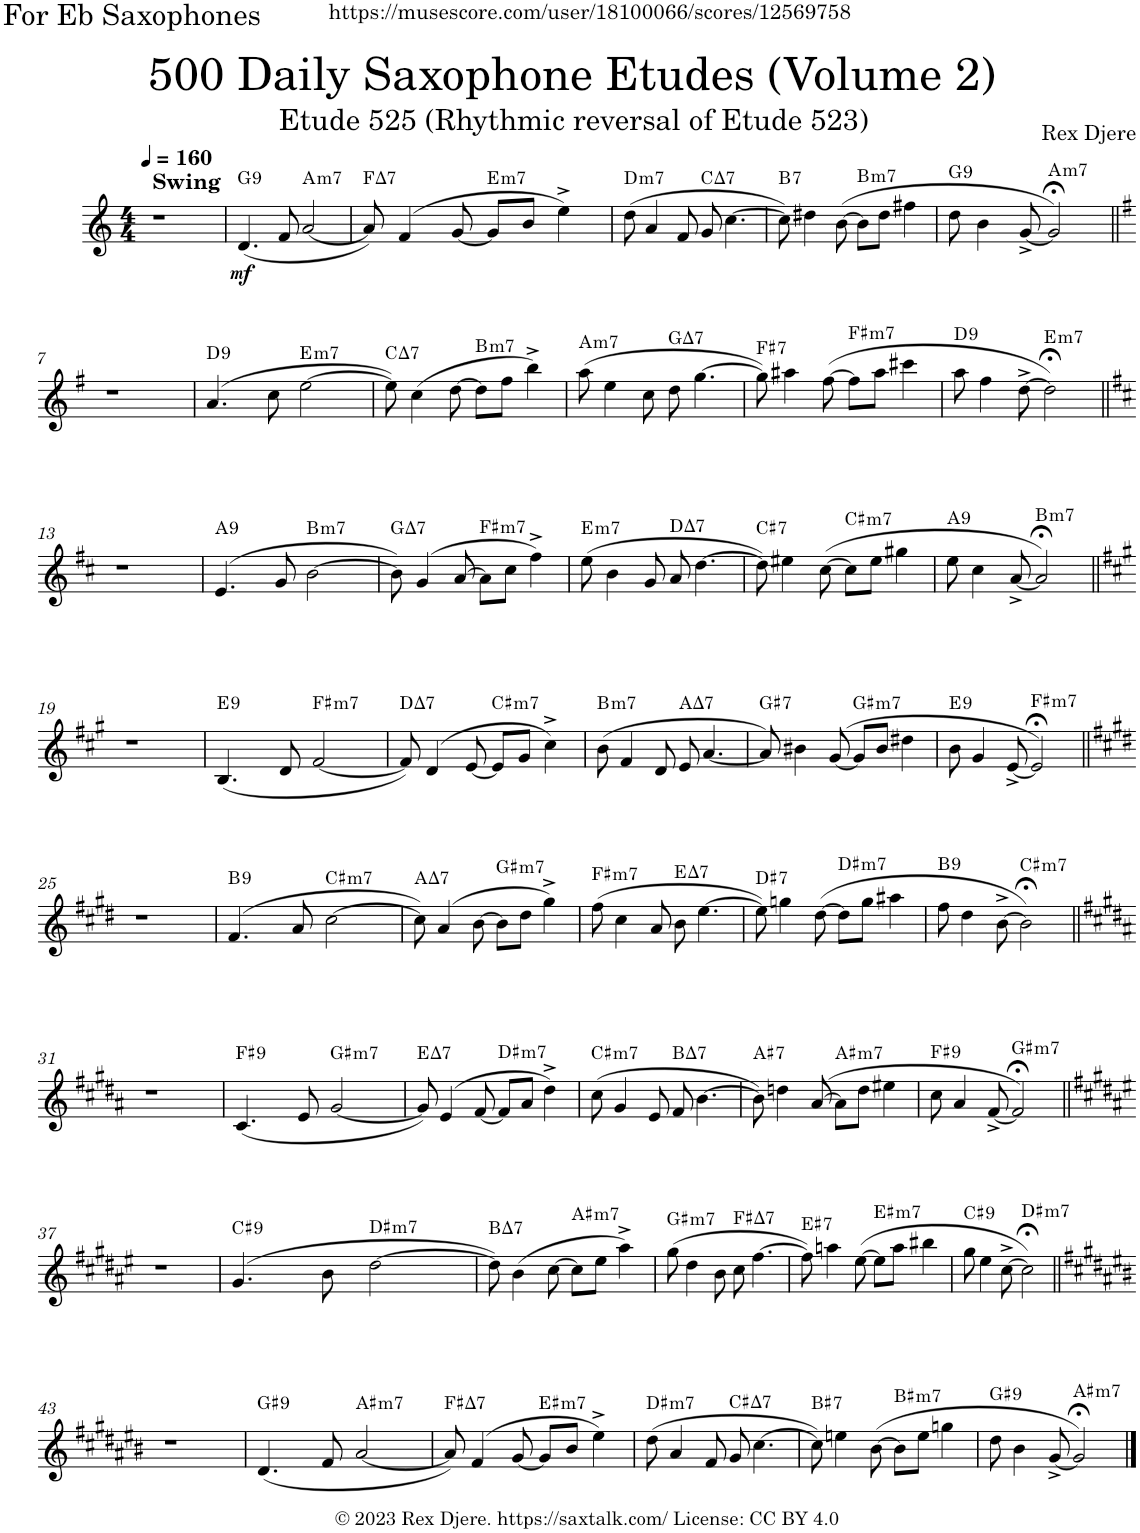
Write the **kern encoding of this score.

**kern	**dynam	**harte
*part1	*part1	*part1
*staff1	*staff1	*
*I"Alto Saxophone	*	*
*I'A. Sax.	*	*
*clefG2	*	*
*Trd5c9	*	*
*k[]	*	*
*M4/4	*	*
*MM160	*	*
=1	=1	=1
!LO:TX:a:B:t=Swing	!	!
1r	.	.
=2	=2	=2
!	!LO:DY:b	!LO:H:kt=9
(4.d/	mf	G:9
8f/	.	.
!	!	!LO:H:kt=m7
[2a/	.	A:min7
=3	=3	=3
!	!	!LO:H:kt=7
8a/])	.	F:maj7
(4f/	.	.
[8g/	.	.
!	!	!LO:H:kt=m7
8g/L]	.	E:min7
8b/J	.	.
4ee^\)	.	.
=4	=4	=4
!	!	!LO:H:kt=m7
(8dd\	.	D:min7
4a/	.	.
8f/	.	.
!	!	!LO:H:kt=7
8g/	.	C:maj7
[4.cc\	.	.
=5	=5	=5
!	!	!LO:H:kt=7
8cc\])	.	B:7
4dd#X\	.	.
([8b\	.	.
!	!	!LO:H:kt=m7
8b\L]	.	B:min7
8dd#\J	.	.
4ff#X\	.	.
=6	=6	=6
!	!	!LO:H:kt=9
8dd\	.	G:9
4b\	.	.
[8g^/	.	.
!	!	!LO:H:kt=m7
2g;</])	.	A:min7
!!LO:LB:g=z
=7||	=7||	=7||
*k[f#]	*	*
1r	.	.
=8	=8	=8
!	!	!LO:H:kt=9
(4.a/	.	D:9
8cc\	.	.
!	!	!LO:H:kt=m7
[2ee\	.	E:min7
=9	=9	=9
!	!	!LO:H:kt=7
8ee\])	.	C:maj7
(4cc\	.	.
[8dd\	.	.
!	!	!LO:H:kt=m7
8dd\L]	.	B:min7
8ff#\J	.	.
4bb^\)	.	.
=10	=10	=10
!	!	!LO:H:kt=m7
(8aa\	.	A:min7
4ee\	.	.
8cc\	.	.
!	!	!LO:H:kt=7
8dd\	.	G:maj7
[4.gg\	.	.
=11	=11	=11
!	!	!LO:H:kt=7
8gg\])	.	F#:7
4aa#X\	.	.
([8ff#\	.	.
!	!	!LO:H:kt=m7
8ff#\L]	.	F#:min7
8aa#\J	.	.
4ccc#X\	.	.
=12	=12	=12
!	!	!LO:H:kt=9
8aa\	.	D:9
4ff#\	.	.
[8dd^\	.	.
!	!	!LO:H:kt=m7
2dd;<\])	.	E:min7
!!LO:LB:g=z
=13||	=13||	=13||
*k[f#c#]	*	*
1r	.	.
=14	=14	=14
!	!	!LO:H:kt=9
(4.e/	.	A:9
8g/	.	.
!	!	!LO:H:kt=m7
[2b\	.	B:min7
=15	=15	=15
!	!	!LO:H:kt=7
8b\])	.	G:maj7
(4g/	.	.
[8a/	.	.
!	!	!LO:H:kt=m7
8a\L]	.	F#:min7
8cc#\J	.	.
4ff#^\)	.	.
=16	=16	=16
!	!	!LO:H:kt=m7
(8ee\	.	E:min7
4b\	.	.
8g/	.	.
!	!	!LO:H:kt=7
8a/	.	D:maj7
[4.dd\	.	.
=17	=17	=17
!	!	!LO:H:kt=7
8dd\])	.	C#:7
4ee#X\	.	.
([8cc#\	.	.
!	!	!LO:H:kt=m7
8cc#\L]	.	C#:min7
8ee#\J	.	.
4gg#X\	.	.
=18	=18	=18
!	!	!LO:H:kt=9
8ee\	.	A:9
4cc#\	.	.
[8a^/	.	.
!	!	!LO:H:kt=m7
2a;</])	.	B:min7
!!LO:LB:g=z
=19||	=19||	=19||
*k[f#c#g#]	*	*
1r	.	.
=20	=20	=20
!	!	!LO:H:kt=9
(4.B/	.	E:9
8d/	.	.
!	!	!LO:H:kt=m7
[2f#/	.	F#:min7
=21	=21	=21
!	!	!LO:H:kt=7
8f#/])	.	D:maj7
(4d/	.	.
[8e/	.	.
!	!	!LO:H:kt=m7
8e/L]	.	C#:min7
8g#/J	.	.
4cc#^\)	.	.
=22	=22	=22
!	!	!LO:H:kt=m7
(8b\	.	B:min7
4f#/	.	.
8d/	.	.
!	!	!LO:H:kt=7
8e/	.	A:maj7
[4.a/	.	.
=23	=23	=23
!	!	!LO:H:kt=7
8a/])	.	G#:7
4b#X\	.	.
([8g#/	.	.
!	!	!LO:H:kt=m7
8g#/L]	.	G#:min7
8b#/J	.	.
4dd#X\	.	.
=24	=24	=24
!	!	!LO:H:kt=9
8b\	.	E:9
4g#/	.	.
[8e^/	.	.
!	!	!LO:H:kt=m7
2e;</])	.	F#:min7
!!LO:LB:g=z
=25||	=25||	=25||
*k[f#c#g#d#]	*	*
1r	.	.
=26	=26	=26
!	!	!LO:H:kt=9
(4.f#/	.	B:9
8a/	.	.
!	!	!LO:H:kt=m7
[2cc#\	.	C#:min7
=27	=27	=27
!	!	!LO:H:kt=7
8cc#\])	.	A:maj7
(4a/	.	.
[8b\	.	.
!	!	!LO:H:kt=m7
8b\L]	.	G#:min7
8dd#\J	.	.
4gg#^\)	.	.
=28	=28	=28
!	!	!LO:H:kt=m7
(8ff#\	.	F#:min7
4cc#\	.	.
8a/	.	.
!	!	!LO:H:kt=7
8b\	.	E:maj7
[4.ee\	.	.
=29	=29	=29
!	!	!LO:H:kt=7
8ee\])	.	D#:7
4ggn\	.	.
([8dd#\	.	.
!	!	!LO:H:kt=m7
8dd#\L]	.	D#:min7
8gg\J	.	.
4aa#X\	.	.
=30	=30	=30
!	!	!LO:H:kt=9
8ff#\	.	B:9
4dd#\	.	.
[8b^\	.	.
!	!	!LO:H:kt=m7
2b;<\])	.	C#:min7
!!LO:LB:g=z
=31||	=31||	=31||
*k[f#c#g#d#a#]	*	*
1r	.	.
=32	=32	=32
!	!	!LO:H:kt=9
(4.c#/	.	F#:9
8e/	.	.
!	!	!LO:H:kt=m7
[2g#/	.	G#:min7
=33	=33	=33
!	!	!LO:H:kt=7
8g#/])	.	E:maj7
(4e/	.	.
[8f#/	.	.
!	!	!LO:H:kt=m7
8f#/L]	.	D#:min7
8a#/J	.	.
4dd#^\)	.	.
=34	=34	=34
!	!	!LO:H:kt=m7
(8cc#\	.	C#:min7
4g#/	.	.
8e/	.	.
!	!	!LO:H:kt=7
8f#/	.	B:maj7
[4.b\	.	.
=35	=35	=35
!	!	!LO:H:kt=7
8b\])	.	A#:7
4ddn\	.	.
([8a#/	.	.
!	!	!LO:H:kt=m7
8a#\L]	.	A#:min7
8dd\J	.	.
4ee#X\	.	.
=36	=36	=36
!	!	!LO:H:kt=9
8cc#\	.	F#:9
4a#/	.	.
[8f#^/	.	.
!	!	!LO:H:kt=m7
2f#;</])	.	G#:min7
!!LO:LB:g=z
=37||	=37||	=37||
*k[f#c#g#d#a#e#]	*	*
1r	.	.
=38	=38	=38
!	!	!LO:H:kt=9
(4.g#/	.	C#:9
8b\	.	.
!	!	!LO:H:kt=m7
[2dd#\	.	D#:min7
=39	=39	=39
!	!	!LO:H:kt=7
8dd#\])	.	B:maj7
(4b\	.	.
[8cc#\	.	.
!	!	!LO:H:kt=m7
8cc#\L]	.	A#:min7
8ee#\J	.	.
4aa#^\)	.	.
=40	=40	=40
!	!	!LO:H:kt=m7
(8gg#\	.	G#:min7
4dd#\	.	.
8b\	.	.
!	!	!LO:H:kt=7
8cc#\	.	F#:maj7
[4.ff#\	.	.
=41	=41	=41
!	!	!LO:H:kt=7
8ff#\])	.	E#:7
4aan\	.	.
([8ee#\	.	.
!	!	!LO:H:kt=m7
8ee#\L]	.	E#:min7
8aa\J	.	.
4bb#X\	.	.
=42	=42	=42
!	!	!LO:H:kt=9
8gg#\	.	C#:9
4ee#\	.	.
[8cc#^\	.	.
!	!	!LO:H:kt=m7
2cc#;<\])	.	D#:min7
!!LO:LB:g=z
=43||	=43||	=43||
*k[f#c#g#d#a#e#b#]	*	*
1r	.	.
=44	=44	=44
!	!	!LO:H:kt=9
(4.d#/	.	G#:9
8f#/	.	.
!	!	!LO:H:kt=m7
[2a#/	.	A#:min7
=45	=45	=45
!	!	!LO:H:kt=7
8a#/])	.	F#:maj7
(4f#/	.	.
[8g#/	.	.
!	!	!LO:H:kt=m7
8g#/L]	.	E#:min7
8b#/J	.	.
4ee#^\)	.	.
=46	=46	=46
!	!	!LO:H:kt=m7
(8dd#\	.	D#:min7
4a#/	.	.
8f#/	.	.
!	!	!LO:H:kt=7
8g#/	.	C#:maj7
[4.cc#\	.	.
=47	=47	=47
!	!	!LO:H:kt=7
8cc#\])	.	B#:7
4een\	.	.
([8b#\	.	.
!	!	!LO:H:kt=m7
8b#\L]	.	B#:min7
8ee\J	.	.
4ggn\	.	.
=48	=48	=48
!	!	!LO:H:kt=9
8dd#\	.	G#:9
4b#\	.	.
[8g#^/	.	.
!	!	!LO:H:kt=m7
2g#;</])	.	A#:min7
==	==	==
*-	*-	*-
